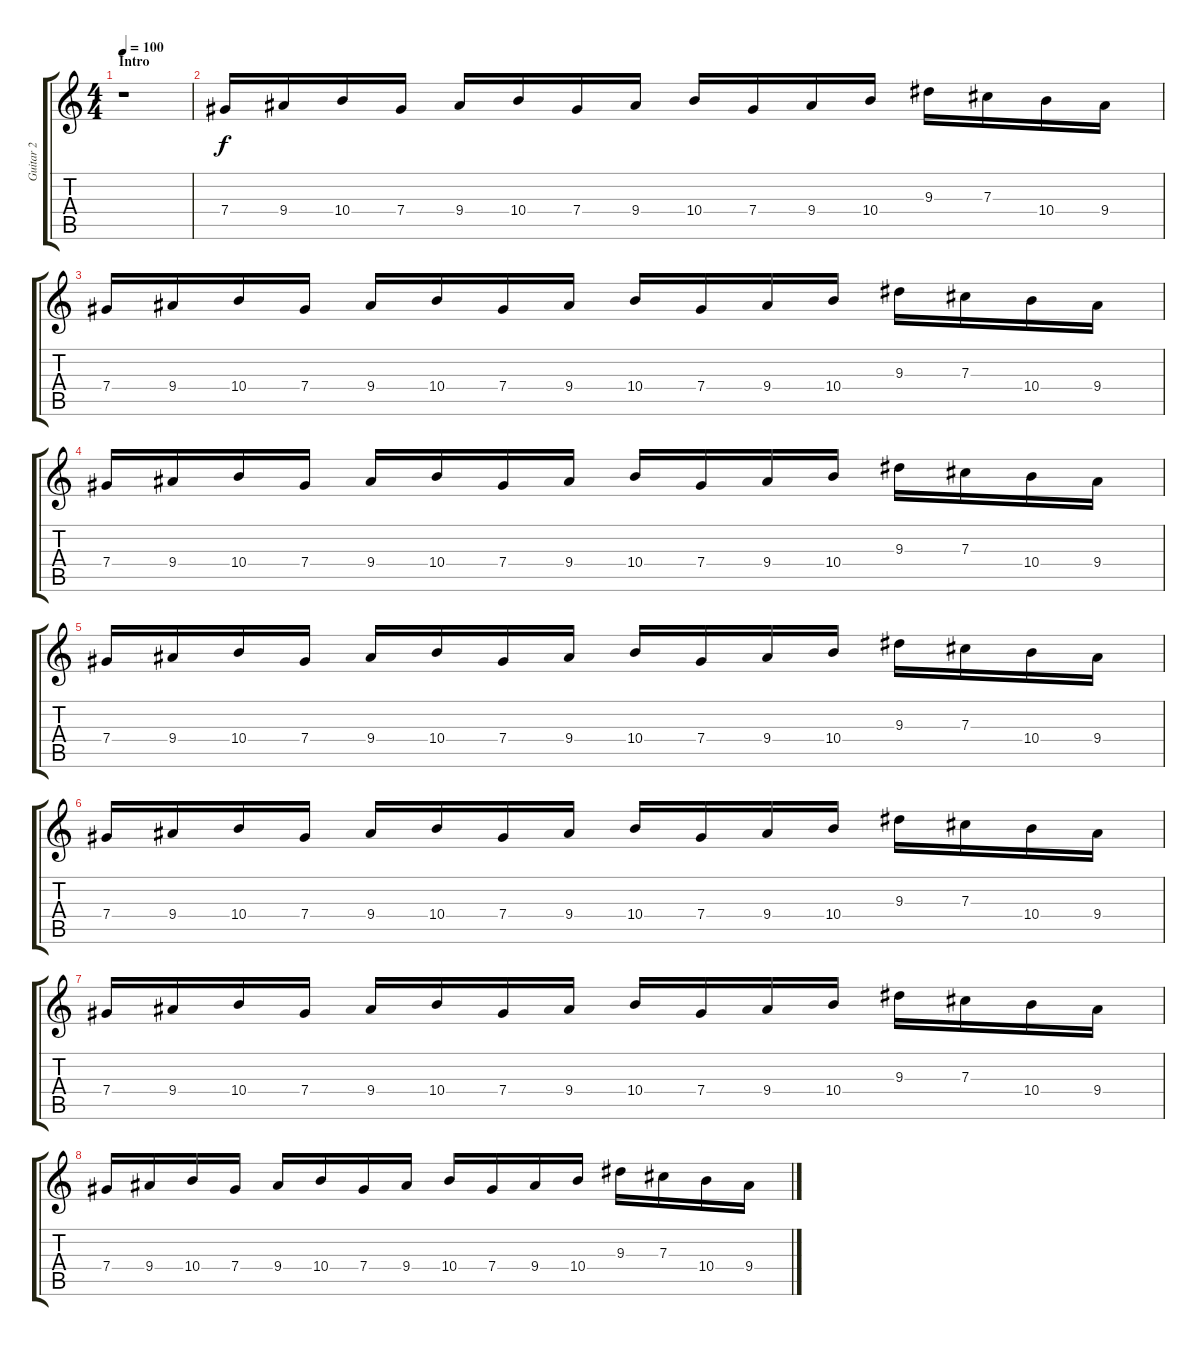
\track ("Guitar 2" "Guitar 2") {instrument distortionguitar}
\staff {score tabs}
\tuning (Eb4 Bb3 Gb3 Db3 Ab2 Eb2) {hide}
\ts (4 4)
\section ("" "Intro")
\tempo 100
\clef g2
\ks c
r.1{dy f instrument distortionguitar} |
7.4.16 9.4.16 10.4.16 7.4.16 9.4.16 10.4.16 7.4.16 9.4.16 10.4.16 7.4.16 9.4.16 10.4.16 9.3.16 7.3.16 10.4.16 9.4.16 |
7.4.16 9.4.16 10.4.16 7.4.16 9.4.16 10.4.16 7.4.16 9.4.16 10.4.16 7.4.16 9.4.16 10.4.16 9.3.16 7.3.16 10.4.16 9.4.16 |
7.4.16 9.4.16 10.4.16 7.4.16 9.4.16 10.4.16 7.4.16 9.4.16 10.4.16 7.4.16 9.4.16 10.4.16 9.3.16 7.3.16 10.4.16 9.4.16 |
7.4.16 9.4.16 10.4.16 7.4.16 9.4.16 10.4.16 7.4.16 9.4.16 10.4.16 7.4.16 9.4.16 10.4.16 9.3.16 7.3.16 10.4.16 9.4.16 |
7.4.16 9.4.16 10.4.16 7.4.16 9.4.16 10.4.16 7.4.16 9.4.16 10.4.16 7.4.16 9.4.16 10.4.16 9.3.16 7.3.16 10.4.16 9.4.16 |
7.4.16 9.4.16 10.4.16 7.4.16 9.4.16 10.4.16 7.4.16 9.4.16 10.4.16 7.4.16 9.4.16 10.4.16 9.3.16 7.3.16 10.4.16 9.4.16 |
7.4.16 9.4.16 10.4.16 7.4.16 9.4.16 10.4.16 7.4.16 9.4.16 10.4.16 7.4.16 9.4.16 10.4.16 9.3.16 7.3.16 10.4.16 9.4.16
